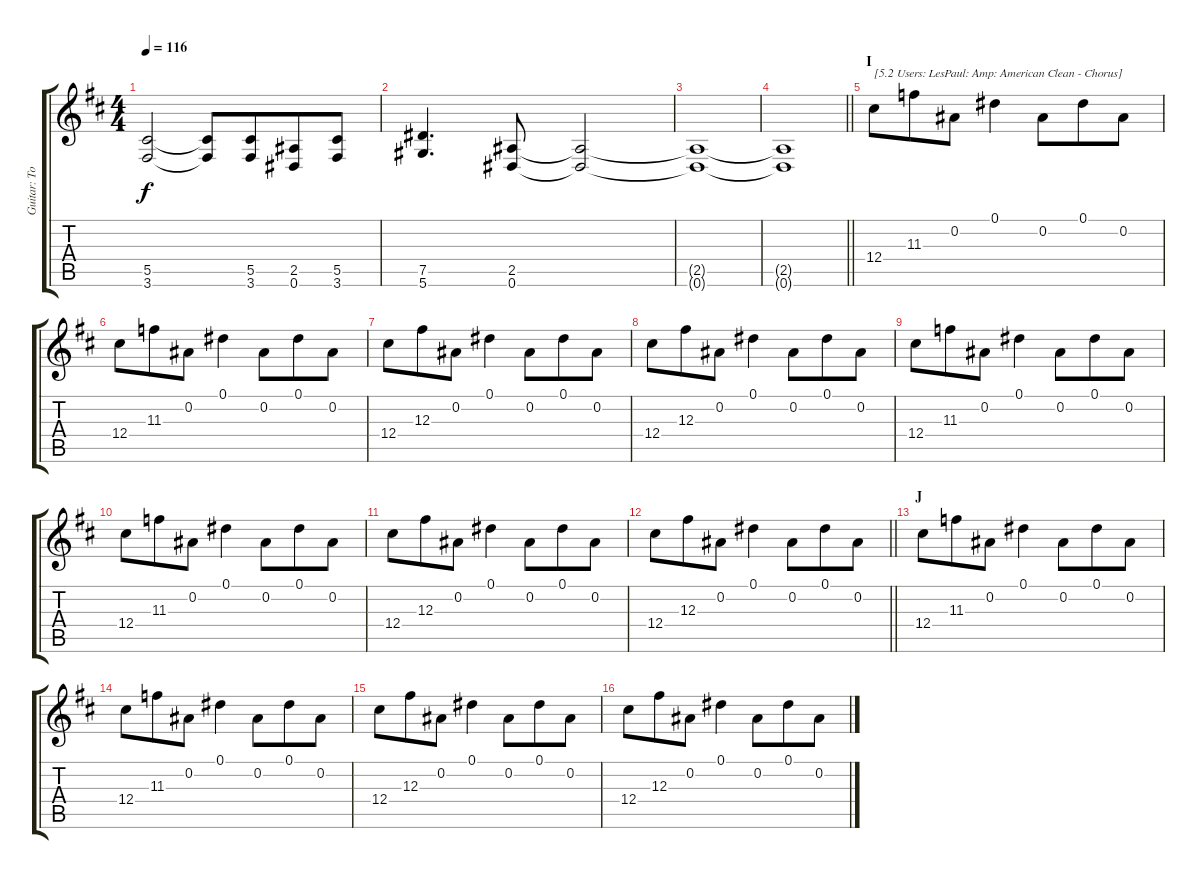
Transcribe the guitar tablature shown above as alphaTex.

\track ("Guitar: Tony" "Guitar: To") {instrument electricguitarclean}
\staff {score tabs}
\tuning (Eb4 Bb3 Gb3 Db3 Ab2 Eb2) {hide}
\ts (4 4)
\tempo 116
\clef g2
\ks d
(5.5 3.6).2{dy f} (5.5{t} 3.6{t}).8 (5.5 3.6).8{beam merge} (2.5 0.6).8 (5.5 3.6).8 |
(7.5 5.6).4{d} (2.5 0.6).8 (2.5{t} 0.6{t}).2 |
(2.5{t} 0.6{t}).1 |
\barLineRight lightlight
(2.5{t} 0.6{t}).1 |
\section ("" "I")
12.4.8{txt "[5.2 Users: LesPaul: Amp: American Clean - Chorus]"} 11.3.8{beam merge} 0.2.8 0.1.4 0.2.8{beam merge} 0.1.8 0.2.8 |
12.4.8 11.3.8{beam merge} 0.2.8 0.1.4 0.2.8{beam merge} 0.1.8 0.2.8 |
12.4.8 12.3.8{beam merge} 0.2.8 0.1.4 0.2.8{beam merge} 0.1.8 0.2.8 |
12.4.8 12.3.8{beam merge} 0.2.8 0.1.4 0.2.8{beam merge} 0.1.8 0.2.8 |
12.4.8 11.3.8{beam merge} 0.2.8 0.1.4 0.2.8{beam merge} 0.1.8 0.2.8 |
12.4.8 11.3.8{beam merge} 0.2.8 0.1.4 0.2.8{beam merge} 0.1.8 0.2.8 |
12.4.8 12.3.8{beam merge} 0.2.8 0.1.4 0.2.8{beam merge} 0.1.8 0.2.8 |
\barLineRight lightlight
12.4.8 12.3.8{beam merge} 0.2.8 0.1.4 0.2.8{beam merge} 0.1.8 0.2.8 |
\section ("" "J")
12.4.8 11.3.8{beam merge} 0.2.8 0.1.4 0.2.8{beam merge} 0.1.8 0.2.8 |
12.4.8 11.3.8{beam merge} 0.2.8 0.1.4 0.2.8{beam merge} 0.1.8 0.2.8 |
12.4.8 12.3.8{beam merge} 0.2.8 0.1.4 0.2.8{beam merge} 0.1.8 0.2.8 |
12.4.8 12.3.8{beam merge} 0.2.8 0.1.4 0.2.8{beam merge} 0.1.8 0.2.8
